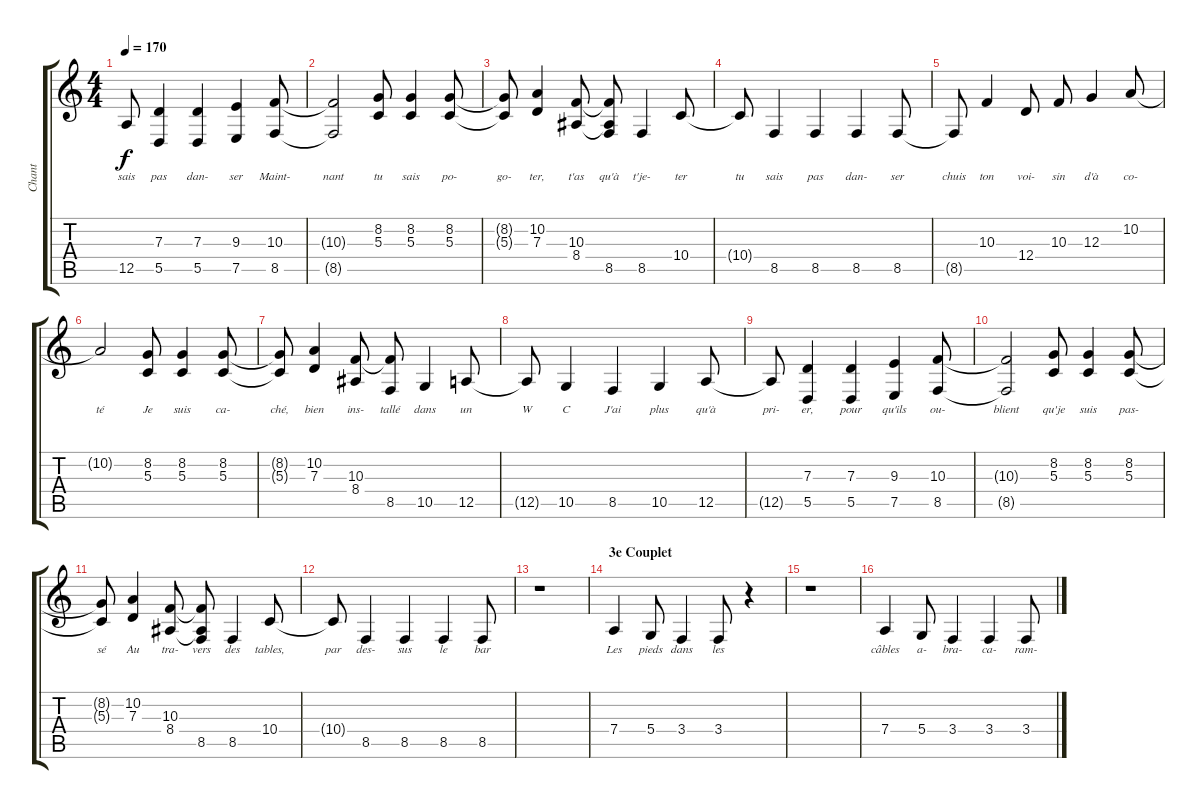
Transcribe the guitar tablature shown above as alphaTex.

\track ("Chant" "Chant") {instrument cello}
\staff {score tabs}
\tuning (E4 B3 G3 D3 A2 E2) {hide}
\ts (4 4)
\tempo 170
\clef g2
\ks c
12.5{t}.8{lyrics (0 "sais") lyrics (1 "") lyrics (2 "") lyrics (3 "") lyrics (4 "") dy f} (7.3 5.5).4{lyrics (0 "pas") lyrics (1 "") lyrics (2 "") lyrics (3 "") lyrics (4 "")} (7.3 5.5).4{lyrics (0 "dan-") lyrics (1 "") lyrics (2 "") lyrics (3 "") lyrics (4 "")} (9.3 7.5).4{lyrics (0 "ser") lyrics (1 "") lyrics (2 "") lyrics (3 "") lyrics (4 "")} (10.3 8.5).8{lyrics (0 "Maint-") lyrics (1 "") lyrics (2 "") lyrics (3 "") lyrics (4 "")} |
(10.3{t} 8.5{t}).2{lyrics (0 "nant") lyrics (1 "") lyrics (2 "") lyrics (3 "") lyrics (4 "")} (8.2 5.3).8{lyrics (0 "tu") lyrics (1 "") lyrics (2 "") lyrics (3 "") lyrics (4 "")} (8.2 5.3).4{lyrics (0 "sais") lyrics (1 "") lyrics (2 "") lyrics (3 "") lyrics (4 "")} (8.2 5.3).8{lyrics (0 "po-") lyrics (1 "") lyrics (2 "") lyrics (3 "") lyrics (4 "")} |
(8.2{t} 5.3{t}).8{lyrics (0 "go-") lyrics (1 "") lyrics (2 "") lyrics (3 "") lyrics (4 "")} (10.2 7.3).4{lyrics (0 "ter,") lyrics (1 "") lyrics (2 "") lyrics (3 "") lyrics (4 "")} (10.3 8.4).8{lyrics (0 "t'as") lyrics (1 "") lyrics (2 "") lyrics (3 "") lyrics (4 "")} (10.3{t} 8.4{t} 8.5).8{lyrics (0 "qu'à") lyrics (1 "") lyrics (2 "") lyrics (3 "") lyrics (4 "")} 8.5.4{lyrics (0 "t'je-") lyrics (1 "") lyrics (2 "") lyrics (3 "") lyrics (4 "")} 10.4.8{lyrics (0 "ter") lyrics (1 "") lyrics (2 "") lyrics (3 "") lyrics (4 "")} |
10.4{t}.8{lyrics (0 "tu") lyrics (1 "") lyrics (2 "") lyrics (3 "") lyrics (4 "")} 8.5.4{lyrics (0 "sais") lyrics (1 "") lyrics (2 "") lyrics (3 "") lyrics (4 "")} 8.5.4{lyrics (0 "pas") lyrics (1 "") lyrics (2 "") lyrics (3 "") lyrics (4 "")} 8.5.4{lyrics (0 "dan-") lyrics (1 "") lyrics (2 "") lyrics (3 "") lyrics (4 "")} 8.5.8{lyrics (0 "ser") lyrics (1 "") lyrics (2 "") lyrics (3 "") lyrics (4 "")} |
8.5{t}.8{lyrics (0 "chuis") lyrics (1 "") lyrics (2 "") lyrics (3 "") lyrics (4 "")} 10.3.4{lyrics (0 "ton") lyrics (1 "") lyrics (2 "") lyrics (3 "") lyrics (4 "")} 12.4.8{lyrics (0 "voi-") lyrics (1 "") lyrics (2 "") lyrics (3 "") lyrics (4 "")} 10.3.8{lyrics (0 "sin") lyrics (1 "") lyrics (2 "") lyrics (3 "") lyrics (4 "")} 12.3.4{lyrics (0 "d'à") lyrics (1 "") lyrics (2 "") lyrics (3 "") lyrics (4 "")} 10.2.8{lyrics (0 "co-") lyrics (1 "") lyrics (2 "") lyrics (3 "") lyrics (4 "")} |
10.2{t}.2{lyrics (0 "té") lyrics (1 "") lyrics (2 "") lyrics (3 "") lyrics (4 "")} (8.2 5.3).8{lyrics (0 "Je") lyrics (1 "") lyrics (2 "") lyrics (3 "") lyrics (4 "")} (8.2 5.3).4{lyrics (0 "suis") lyrics (1 "") lyrics (2 "") lyrics (3 "") lyrics (4 "")} (8.2 5.3).8{lyrics (0 "ca-") lyrics (1 "") lyrics (2 "") lyrics (3 "") lyrics (4 "")} |
(8.2{t} 5.3{t}).8{lyrics (0 "ché,") lyrics (1 "") lyrics (2 "") lyrics (3 "") lyrics (4 "")} (10.2 7.3).4{lyrics (0 "bien") lyrics (1 "") lyrics (2 "") lyrics (3 "") lyrics (4 "")} (10.3 8.4).8{lyrics (0 "ins-") lyrics (1 "") lyrics (2 "") lyrics (3 "") lyrics (4 "")} (10.3{t} 8.5).8{lyrics (0 "tallé") lyrics (1 "") lyrics (2 "") lyrics (3 "") lyrics (4 "")} 10.5.4{lyrics (0 "dans") lyrics (1 "") lyrics (2 "") lyrics (3 "") lyrics (4 "")} 12.5.8{lyrics (0 "un") lyrics (1 "") lyrics (2 "") lyrics (3 "") lyrics (4 "")} |
12.5{t}.8{lyrics (0 "W") lyrics (1 "") lyrics (2 "") lyrics (3 "") lyrics (4 "")} 10.5.4{lyrics (0 "C") lyrics (1 "") lyrics (2 "") lyrics (3 "") lyrics (4 "")} 8.5.4{lyrics (0 "J'ai") lyrics (1 "") lyrics (2 "") lyrics (3 "") lyrics (4 "")} 10.5.4{lyrics (0 "plus") lyrics (1 "") lyrics (2 "") lyrics (3 "") lyrics (4 "")} 12.5.8{lyrics (0 "qu'à") lyrics (1 "") lyrics (2 "") lyrics (3 "") lyrics (4 "")} |
12.5{t}.8{lyrics (0 "pri-") lyrics (1 "") lyrics (2 "") lyrics (3 "") lyrics (4 "")} (7.3 5.5).4{lyrics (0 "er,") lyrics (1 "") lyrics (2 "") lyrics (3 "") lyrics (4 "")} (7.3 5.5).4{lyrics (0 "pour") lyrics (1 "") lyrics (2 "") lyrics (3 "") lyrics (4 "")} (9.3 7.5).4{lyrics (0 "qu'ils") lyrics (1 "") lyrics (2 "") lyrics (3 "") lyrics (4 "")} (10.3 8.5).8{lyrics (0 "ou-") lyrics (1 "") lyrics (2 "") lyrics (3 "") lyrics (4 "")} |
(10.3{t} 8.5{t}).2{lyrics (0 "blient") lyrics (1 "") lyrics (2 "") lyrics (3 "") lyrics (4 "")} (8.2 5.3).8{lyrics (0 "qu'je") lyrics (1 "") lyrics (2 "") lyrics (3 "") lyrics (4 "")} (8.2 5.3).4{lyrics (0 "suis") lyrics (1 "") lyrics (2 "") lyrics (3 "") lyrics (4 "")} (8.2 5.3).8{lyrics (0 "pas-") lyrics (1 "") lyrics (2 "") lyrics (3 "") lyrics (4 "")} |
(8.2{t} 5.3{t}).8{lyrics (0 "sé") lyrics (1 "") lyrics (2 "") lyrics (3 "") lyrics (4 "")} (10.2 7.3).4{lyrics (0 "Au") lyrics (1 "") lyrics (2 "") lyrics (3 "") lyrics (4 "")} (10.3 8.4).8{lyrics (0 "tra-") lyrics (1 "") lyrics (2 "") lyrics (3 "") lyrics (4 "")} (10.3{t} 8.4{t} 8.5).8{lyrics (0 "vers") lyrics (1 "") lyrics (2 "") lyrics (3 "") lyrics (4 "")} 8.5.4{lyrics (0 "des") lyrics (1 "") lyrics (2 "") lyrics (3 "") lyrics (4 "")} 10.4.8{lyrics (0 "tables,") lyrics (1 "") lyrics (2 "") lyrics (3 "") lyrics (4 "")} |
10.4{t}.8{lyrics (0 "par") lyrics (1 "") lyrics (2 "") lyrics (3 "") lyrics (4 "")} 8.5.4{lyrics (0 "des-") lyrics (1 "") lyrics (2 "") lyrics (3 "") lyrics (4 "")} 8.5.4{lyrics (0 "sus") lyrics (1 "") lyrics (2 "") lyrics (3 "") lyrics (4 "")} 8.5.4{lyrics (0 "le") lyrics (1 "") lyrics (2 "") lyrics (3 "") lyrics (4 "")} 8.5.8{lyrics (0 "bar") lyrics (1 "") lyrics (2 "") lyrics (3 "") lyrics (4 "")} |
r.1 |
\section ("" "3e Couplet")
7.4.4{lyrics (0 "Les") lyrics (1 "") lyrics (2 "") lyrics (3 "") lyrics (4 "")} 5.4.8{lyrics (0 "pieds") lyrics (1 "") lyrics (2 "") lyrics (3 "") lyrics (4 "")} 3.4.4{lyrics (0 "dans") lyrics (1 "") lyrics (2 "") lyrics (3 "") lyrics (4 "")} 3.4.8{lyrics (0 "les") lyrics (1 "") lyrics (2 "") lyrics (3 "") lyrics (4 "")} r.4 |
r.1 |
7.4.4{lyrics (0 "câbles") lyrics (1 "") lyrics (2 "") lyrics (3 "") lyrics (4 "")} 5.4.8{lyrics (0 "a-") lyrics (1 "") lyrics (2 "") lyrics (3 "") lyrics (4 "")} 3.4.4{lyrics (0 "bra-") lyrics (1 "") lyrics (2 "") lyrics (3 "") lyrics (4 "")} 3.4.4{lyrics (0 "ca-") lyrics (1 "") lyrics (2 "") lyrics (3 "") lyrics (4 "")} 3.4.8{lyrics (0 "ram-") lyrics (1 "") lyrics (2 "") lyrics (3 "") lyrics (4 "")}
